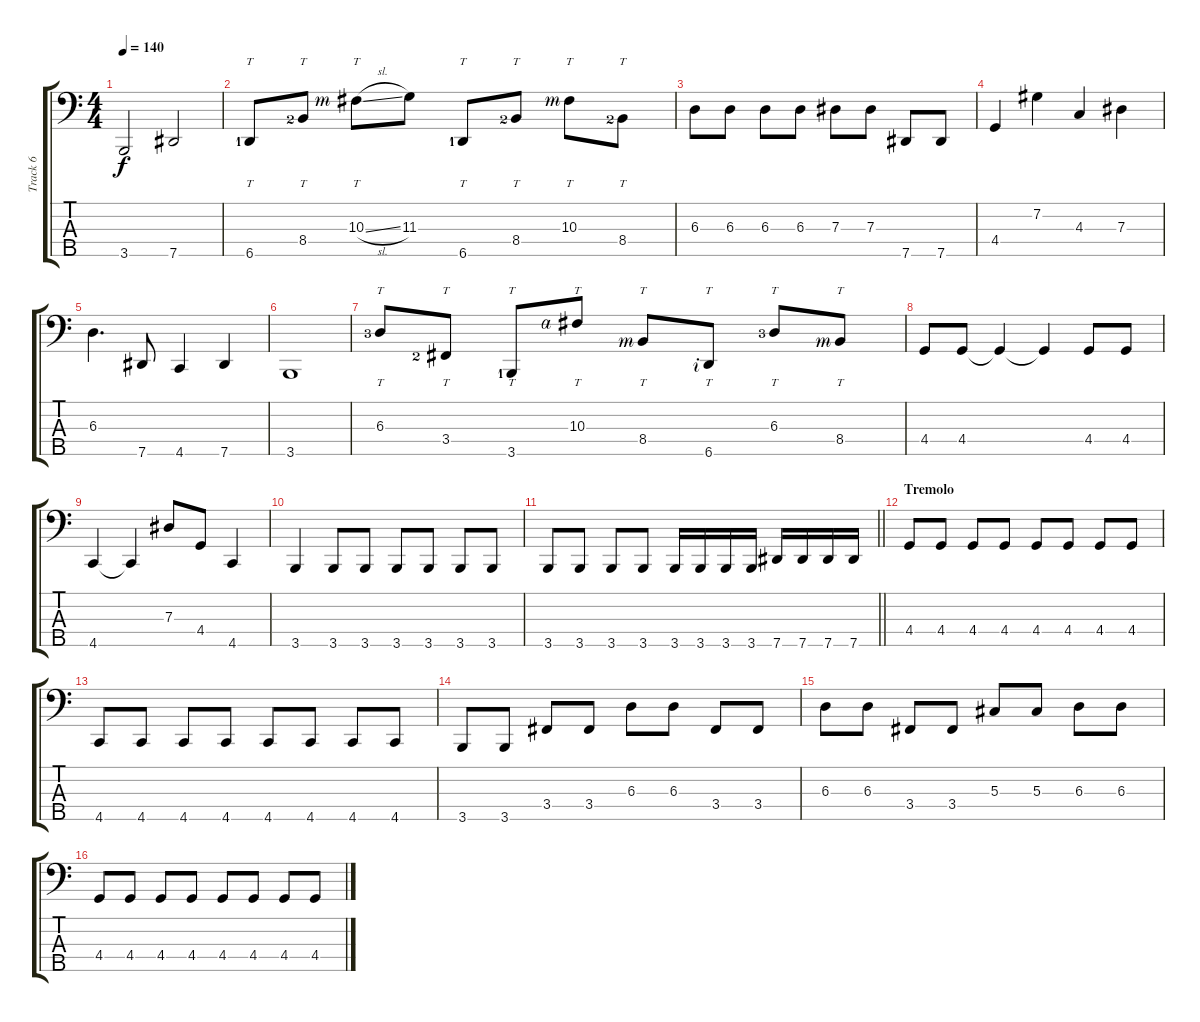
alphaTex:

\track ("Track 6" "Track 6") {instrument electricbasspick}
\staff {score tabs}
\tuning (Gb2 Db2 Ab1 Eb1 Ab0) {hide}
\ts (4 4)
\tempo 140
\clef f4
\ks c
3.5.2{dy f} 7.5.2 |
6.5{lf 2}.8{tt} 8.4{lf 3}.8{tt} 10.3{sl rf 3}.8{tt} 11.3.8 6.5{lf 2}.8{tt} 8.4{lf 3}.8{tt} 10.3{rf 3}.8{tt} 8.4{lf 3}.8{tt} |
6.3.8 6.3.8 6.3.8 6.3.8 7.3.8 7.3.8 7.5.8 7.5.8 |
4.4.4 7.2.4 4.3.4 7.3.4 |
6.3.4{d} 7.5.8 4.5.4 7.5.4 |
3.5.1 |
6.3{lf 4}.8{tt} 3.4{lf 3}.8{tt} 3.5{lf 2}.8{tt} 10.3{rf 4}.8{tt} 8.4{rf 3}.8{tt} 6.5{rf 2}.8{tt} 6.3{lf 4}.8{tt} 8.4{rf 3}.8{tt} |
4.4.8 4.4.8 4.4{t}.4 4.4{t}.4 4.4.8 4.4.8 |
4.5.4 4.5{t}.4 7.3.8 4.4.8 4.5.4 |
3.5.4 3.5.8 3.5.8 3.5.8 3.5.8 3.5.8 3.5.8 |
\barLineRight lightlight
3.5.8 3.5.8 3.5.8 3.5.8 3.5.16 3.5.16 3.5.16 3.5.16 7.5.16 7.5.16 7.5.16 7.5.16 |
\section ("" "Tremolo")
4.4.8 4.4.8 4.4.8 4.4.8 4.4.8 4.4.8 4.4.8 4.4.8 |
4.5.8 4.5.8 4.5.8 4.5.8 4.5.8 4.5.8 4.5.8 4.5.8 |
3.5.8 3.5.8 3.4.8 3.4.8 6.3.8 6.3.8 3.4.8 3.4.8 |
6.3.8 6.3.8 3.4.8 3.4.8 5.3.8 5.3.8 6.3.8 6.3.8 |
4.4.8 4.4.8 4.4.8 4.4.8 4.4.8 4.4.8 4.4.8 4.4.8
